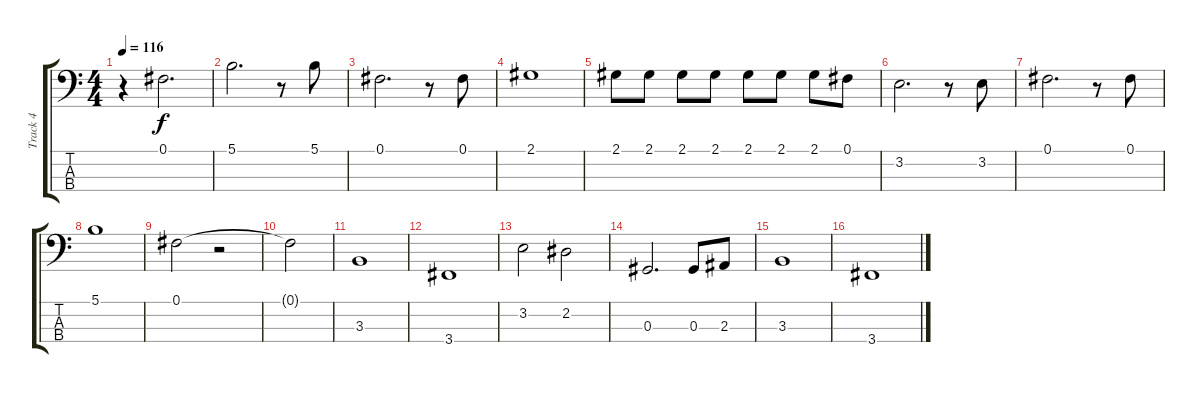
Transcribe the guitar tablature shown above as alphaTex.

\track ("Track 4" "Track 4") {instrument electricbassfinger}
\staff {score tabs}
\tuning (Gb2 Db2 Ab1 Eb1) {hide}
\ts (4 4)
\tempo 116
\clef f4
\ks c
r.4{dy f} 0.1.2{d} |
5.1.2{d} r.8 5.1.8 |
0.1.2{d} r.8 0.1.8 |
2.1.1 |
2.1.8 2.1.8 2.1.8 2.1.8 2.1.8 2.1.8 2.1.8 0.1.8 |
3.2.2{d} r.8 3.2.8 |
0.1.2{d} r.8 0.1.8 |
5.1.1 |
0.1.2 r.2 |
0.1{t}.2 |
3.3.1 |
3.4.1 |
3.2.2 2.2.2 |
0.3.2{d} 0.3.8 2.3.8 |
3.3.1 |
3.4.1
